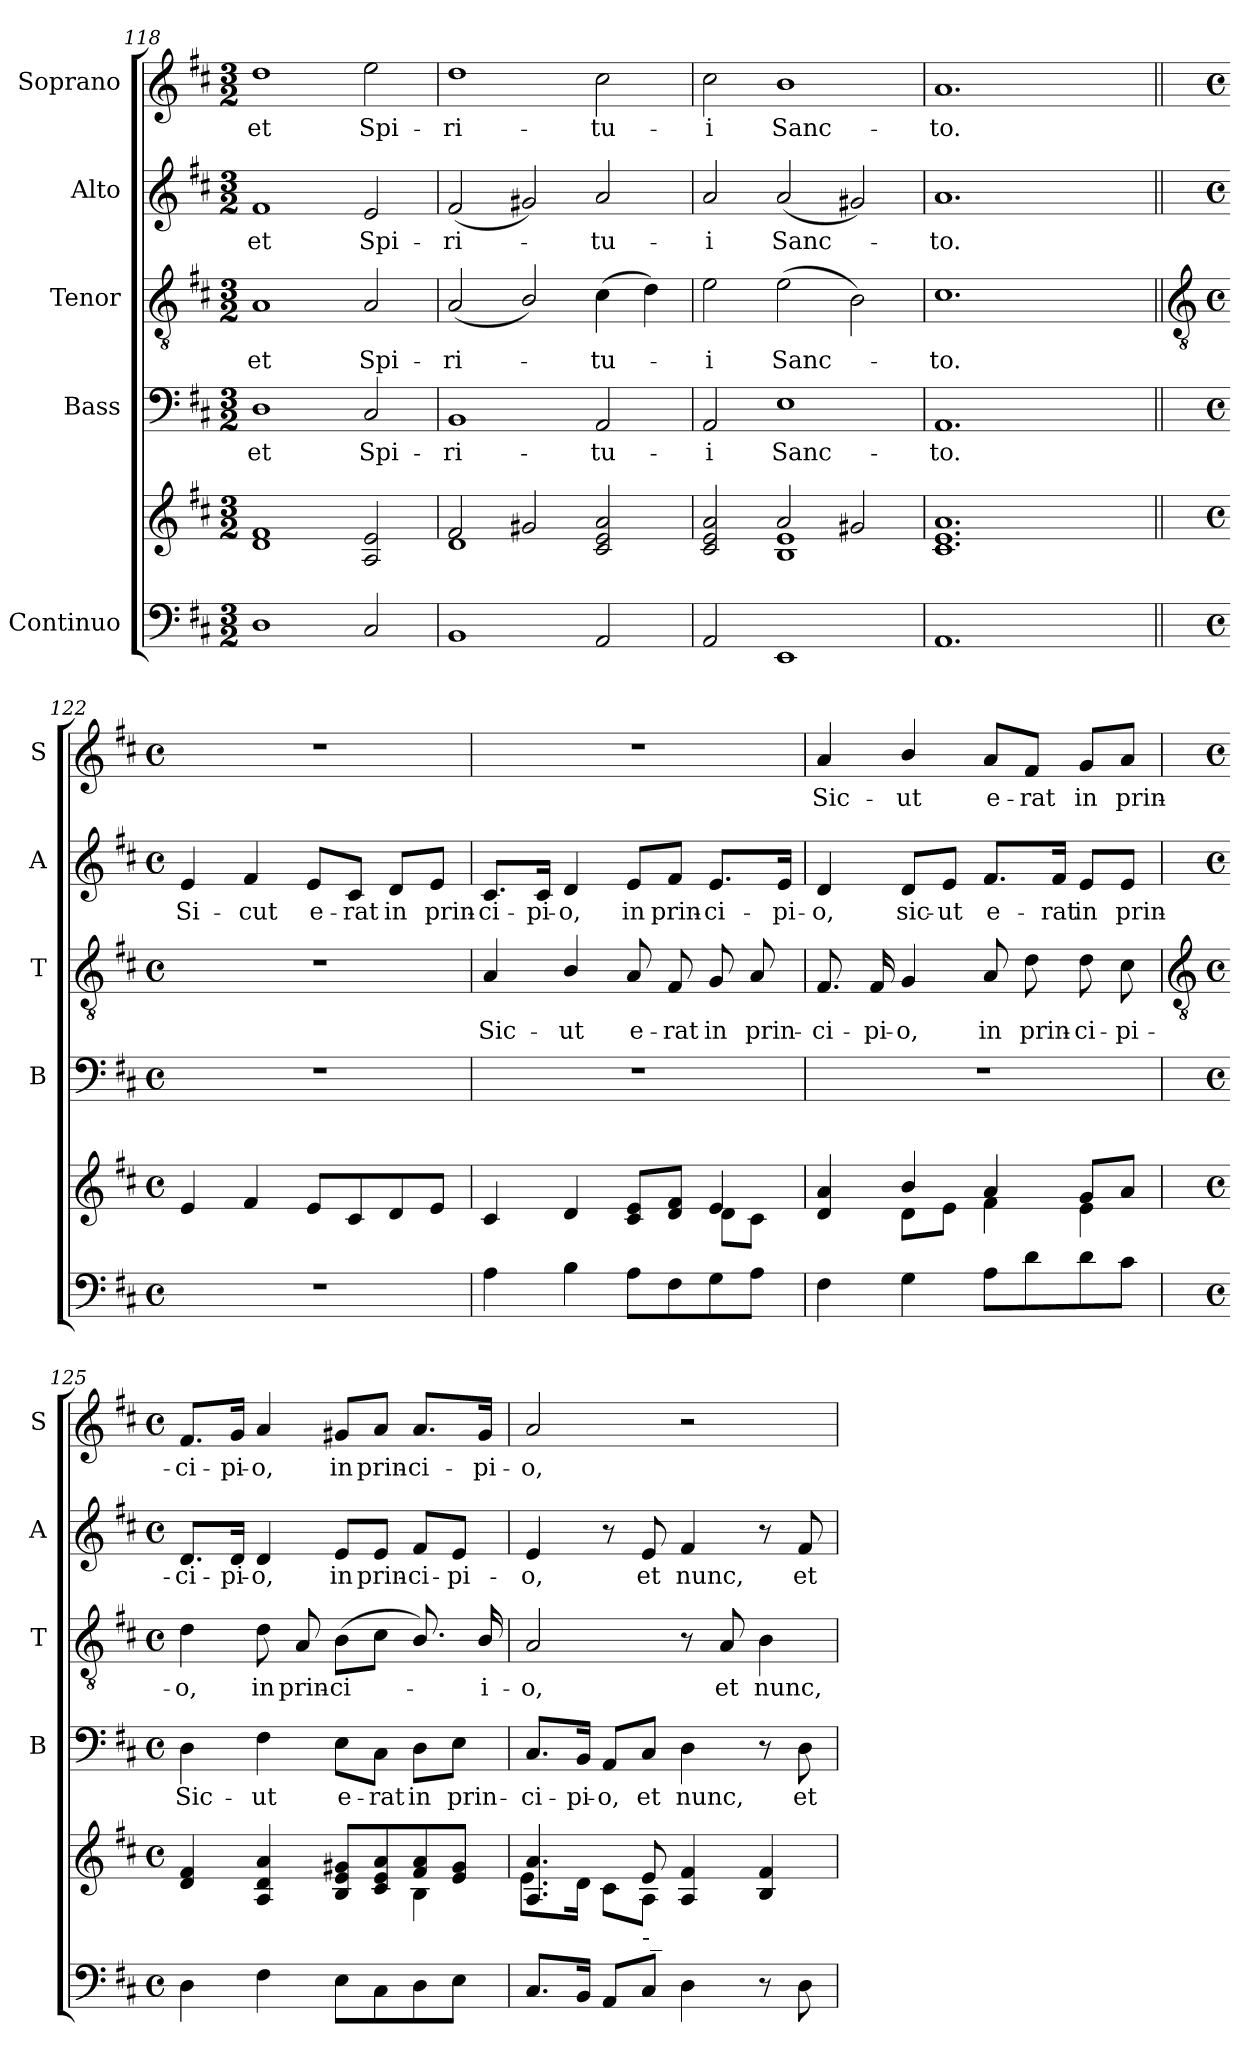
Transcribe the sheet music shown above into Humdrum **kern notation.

**kern	**kern	**kern	**text	**kern	**text	**kern	**text	**kern	**text
*part5	*part5	*part4	*part4	*part3	*part3	*part2	*part2	*part1	*part1
*staff6	*staff5	*staff4	*staff4	*staff3	*staff3	*staff2	*staff2	*staff1	*staff1
*I"Continuo	*	*I"Bass	*	*I"Tenor	*	*I"Alto	*	*I"Soprano	*
*	*	*I'B	*	*I'T	*	*I'A	*	*I'S	*
*clefF4	*clefG2	*clefF4	*	*clefGv2	*	*clefG2	*	*clefG2	*
*k[f#c#]	*k[f#c#]	*k[f#c#]	*	*k[f#c#]	*	*k[f#c#]	*	*k[f#c#]	*
*D:	*D:	*D:	*	*D:	*	*D:	*	*D:	*
*M3/2	*M3/2	*M3/2	*	*M3/2	*	*M3/2	*	*M3/2	*
=118	=118	=118	=118	=118	=118	=118	=118	=118	=118
*	*^	*	*	*	*	*	*	*	*
*	*	*^	*	*	*	*	*	*	*	*
!	!	!	!LO:N:vis=1	!	!LO:LY:b	!	!LO:LY:b	!	!LO:LY:b	!	!LO:LY:b
1D	1f#/	1d\	1.ryy	1D	et	1A	et	1f#	et	1dd	et
!	!	!	!	!	!LO:LY:b	!	!LO:LY:b	!	!LO:LY:b	!	!LO:LY:b
2C#	2A/ 2e/	2ryy	.	2C#	Spi-	2A	Spi-	2e	Spi-	2ee	Spi-
=119	=119	=119	=119	=119	=119	=119	=119	=119	=119	=119	=119
!	!	!	!LO:N:vis=1	!	!LO:LY:b	!	!LO:LY:b	!	!LO:LY:b	!	!LO:LY:b
1BB	2f#/	1d\	1.ryy	1BB	-ri-	(<2A	-ri-	(<2f#	-ri-	1dd	-ri-
.	2g#X/	.	.	.	.	2B/)	.	2g#X)	.	.	.
!	!	!	!	!	!LO:LY:b	!	!LO:LY:b	!	!LO:LY:b	!	!LO:LY:b
2AA	2c#/ 2e/ 2a/	2ryy	.	2AA	-tu-	(>4c#	-tu-	2a	tu-	2cc#	-tu-
.	.	.	.	.	.	4d)	.	.	.	.	.
=120	=120	=120	=120	=120	=120	=120	=120	=120	=120	=120	=120
!	!	!	!LO:N:vis=1	!	!LO:LY:b	!	!LO:LY:b	!	!LO:LY:b	!	!LO:LY:b
2AA	2c#/ 2e/ 2a/	2ryy	1.ryy	2AA	-i	2e	i	2a	-i	2cc#	-i
!	!	!	!	!	!LO:LY:b	!	!LO:LY:b	!	!LO:LY:b	!	!LO:LY:b
1EE	2a/	1B\ 1e\	.	1E	Sanc-	(>2e	Sanc-	(<2a	Sanc-	1b	Sanc-
.	2g#X/	.	.	.	.	2B)	.	2g#X)	.	.	.
=121	=121	=121	=121	=121	=121	=121	=121	=121	=121	=121	=121
!	!	!	!LO:N:vis=1	!	!LO:LY:b	!	!LO:LY:b	!	!LO:LY:b	!	!LO:LY:b
1.AA	1.c#/ 1.e/ 1.a/	2ryy	1.ryy	1.AA	-to.	1.c#	to.	1.a	to.	1.a	-to.
.	.	2ryy	.	.	.	.	.	.	.	.	.
.	.	2ryy	.	.	.	.	.	.	.	.	.
!!LO:LB:g=z
=122||	=122||	=122||	=122||	=122||	=122||	=122||	=122||	=122||	=122||	=122||	=122||
*	*	*	*	*	*	*clefGv2	*	*	*	*	*
*M4/4	*M4/4	*	*	*M4/4	*	*M4/4	*	*M4/4	*	*M4/4	*
*met(c)	*met(c)	*	*	*met(c)	*	*met(c)	*	*met(c)	*	*met(c)	*
!	!	!	!	!	!	!	!	!	!LO:LY:b	!	!
1r	4e/	2ryy	1ryy	1r	.	1r	.	4e	Si-	1r	.
!	!	!	!	!	!	!	!	!	!LO:LY:b	!	!
.	4f#/	.	.	.	.	.	.	4f#	-cut	.	.
!	!	!	!	!	!	!	!	!	!LO:LY:b	!	!
.	8e/L	2ryy	.	.	.	.	.	8e/L	e-	.	.
!	!	!	!	!	!	!	!	!	!LO:LY:b	!	!
.	8c#/	.	.	.	.	.	.	8c#/J	-rat	.	.
!	!	!	!	!	!	!	!	!	!LO:LY:b	!	!
.	8d/	.	.	.	.	.	.	8d/L	in	.	.
!	!	!	!	!	!	!	!	!	!LO:LY:b	!	!
.	8e/J	.	.	.	.	.	.	8e/J	prin-	.	.
=123	=123	=123	=123	=123	=123	=123	=123	=123	=123	=123	=123
!	!	!	!	!	!	!	!LO:LY:b	!	!LO:LY:b	!	!
4A	4c#/	2ryy	1ryy	1r	.	4A	Sic-	8.c#/L	-ci-	1r	.
!	!	!	!	!	!	!	!	!	!LO:LY:b	!	!
.	.	.	.	.	.	.	.	16c#/Jk	-pi-	.	.
!	!	!	!	!	!	!	!LO:LY:b	!	!LO:LY:b	!	!
4B	4d/	.	.	.	.	4B/	-ut	4d	-o,	.	.
!	!	!	!	!	!	!	!LO:LY:b	!	!LO:LY:b	!	!
8AL	8c#/ 8e/L	4ryy	.	.	.	8A	e-	8e/L	in	.	.
!	!	!	!	!	!	!	!LO:LY:b	!	!LO:LY:b	!	!
8F#	8d/ 8f#/J	.	.	.	.	8F#	-rat	8f#/J	prin-	.	.
!	!	!	!	!	!	!	!LO:LY:b	!	!LO:LY:b	!	!
8G	4e/	8d\L	.	.	.	8G	in	8.e/L	-ci-	.	.
!	!	!	!	!	!	!	!LO:LY:b	!	!	!	!
8AJ	.	8c#\J	.	.	.	8A	prin-	.	.	.	.
!	!	!	!	!	!	!	!	!	!LO:LY:b	!	!
.	.	.	.	.	.	.	.	16e/Jk	-pi-	.	.
=124	=124	=124	=124	=124	=124	=124	=124	=124	=124	=124	=124
!	!	!	!	!	!	!	!LO:LY:b	!	!LO:LY:b	!	!LO:LY:b
4F#	4d/ 4a/	4ryy	1ryy	1r	.	8.F#	-ci-	4d	-o,	4a	Sic-
!	!	!	!	!	!	!	!LO:LY:b	!	!	!	!
.	.	.	.	.	.	16F#	-pi-	.	.	.	.
!	!	!	!	!	!	!	!LO:LY:b	!	!LO:LY:b	!	!LO:LY:b
4G	4b/	8d\L	.	.	.	4G	-o,	8d/L	sic-	4b/	-ut
!	!	!	!	!	!	!	!	!	!LO:LY:b	!	!
.	.	8e\J	.	.	.	.	.	8e/J	-ut	.	.
!	!	!	!	!	!	!	!LO:LY:b	!	!LO:LY:b	!	!LO:LY:b
8AL	4a/	4f#\	.	.	.	8A	in	8.f#/L	e-	8a/L	e-
!	!	!	!	!	!	!	!LO:LY:b	!	!	!	!LO:LY:b
8d	.	.	.	.	.	8d	prin-	.	.	8f#/J	-rat
!	!	!	!	!	!	!	!	!	!LO:LY:b	!	!
.	.	.	.	.	.	.	.	16f#/Jk	-rat	.	.
!	!	!	!	!	!	!	!LO:LY:b	!	!LO:LY:b	!	!LO:LY:b
8d	8g/L	4e\	.	.	.	8d	-ci-	8e/L	in	8g/L	in
!	!	!	!	!	!	!	!LO:LY:b	!	!LO:LY:b	!	!LO:LY:b
8c#J	8a/J	.	.	.	.	8c#	-pi-	8e/J	prin-	8a/J	prin-
!!LO:LB:g=z
=125	=125	=125	=125	=125	=125	=125	=125	=125	=125	=125	=125
*	*	*	*	*	*	*clefGv2	*	*	*	*	*
*M4/4	*M4/4	*	*	*M4/4	*	*M4/4	*	*M4/4	*	*M4/4	*
*met(c)	*met(c)	*	*	*met(c)	*	*met(c)	*	*met(c)	*	*met(c)	*
!	!	!	!	!	!LO:LY:b	!	!LO:LY:b	!	!LO:LY:b	!	!LO:LY:b
4D	4d/ 4f#/	2ryy	1ryy	4D	Sic-	4d	-o,	8.d/L	-ci-	8.f#/L	-ci-
!	!	!	!	!	!	!	!	!	!LO:LY:b	!	!LO:LY:b
.	.	.	.	.	.	.	.	16d/Jk	-pi-	16g/Jk	-pi-
!	!	!	!	!	!LO:LY:b	!	!LO:LY:b	!	!LO:LY:b	!	!LO:LY:b
4F#	4A/ 4d/ 4a/	.	.	4F#	-ut	8d	in	4d	-o,	4a	-o,
!	!	!	!	!	!	!	!LO:LY:b	!	!	!	!
.	.	.	.	.	.	8A	prin-	.	.	.	.
!	!	!	!	!	!LO:LY:b	!	!LO:LY:b	!	!LO:LY:b	!	!LO:LY:b
8EL	8B/ 8e/ 8g#X/L	4ryy	.	8E\L	e-	(>8BL	-ci-	8e/L	in	8g#X/L	in
!	!	!	!	!	!LO:LY:b	!	!	!	!LO:LY:b	!	!LO:LY:b
8C#	8c#/ 8e/ 8a/	.	.	8C#\J	-rat	8c#J	.	8e/J	prin-	8a/J	prin-
!	!	!	!	!	!LO:LY:b	!	!	!	!LO:LY:b	!	!LO:LY:b
8D	8f#/ 8a/	4B\	.	8D\L	in	8.B/)	.	8f#/L	-ci-	8.a/L	-ci-
!	!	!	!	!	!LO:LY:b	!	!	!	!LO:LY:b	!	!
8EJ	8e/ 8g#/J	.	.	8E\J	prin-	.	.	8e/J	-pi-	.	.
!	!	!	!	!	!	!	!LO:LY:b	!	!	!	!LO:LY:b
.	.	.	.	.	.	16B/	i-	.	.	16g#/Jk	-pi-
=126	=126	=126	=126	=126	=126	=126	=126	=126	=126	=126	=126
!	!	!	!	!	!LO:LY:b	!	!LO:LY:b	!	!LO:LY:b	!	!LO:LY:b
8.C#L	4.A/ 4.a/	8.e\L	1ryy	8.C#/L	-ci-	2A	-o,	4e	-o,	2a	-o,
!	!	!	!	!	!LO:LY:b	!	!	!	!	!	!
16BBJ	.	16d\J	.	16BB/Jk	-pi-	.	.	.	.	.	.
!	!	!	!	!	!LO:LY:b	!	!	!	!	!	!
8AAL	.	8c#\L	.	8AA/L	-o,	.	.	8r	.	.	.
!	!LO:TX:b:t=-_	!	!	!	!	!	!	!	!	!	!
!	!	!	!	!	!LO:LY:b	!	!	!	!LO:LY:b	!	!
8C#J	8e/	8A\J	.	8C#/J	et	.	.	8e	et	.	.
!	!	!	!	!	!LO:LY:b	!	!	!	!LO:LY:b	!	!
4D	4A/ 4f#/	2ryy	.	4D	nunc,	8r	.	4f#	nunc,	2r	.
!	!	!	!	!	!	!	!LO:LY:b	!	!	!	!
.	.	.	.	.	.	8A	et	.	.	.	.
!	!	!	!	!	!	!	!LO:LY:b	!	!	!	!
8r	4B/ 4f#/	.	.	8r	.	4B	nunc,	8r	.	.	.
!	!	!	!	!	!LO:LY:b	!	!	!	!LO:LY:b	!	!
8D	.	.	.	8D	et	.	.	8f#	et	.	.
*	*v	*v	*v	*	*	*	*	*	*	*	*
=	=	=	=	=	=	=	=	=	=
*-	*-	*-	*-	*-	*-	*-	*-	*-	*-
